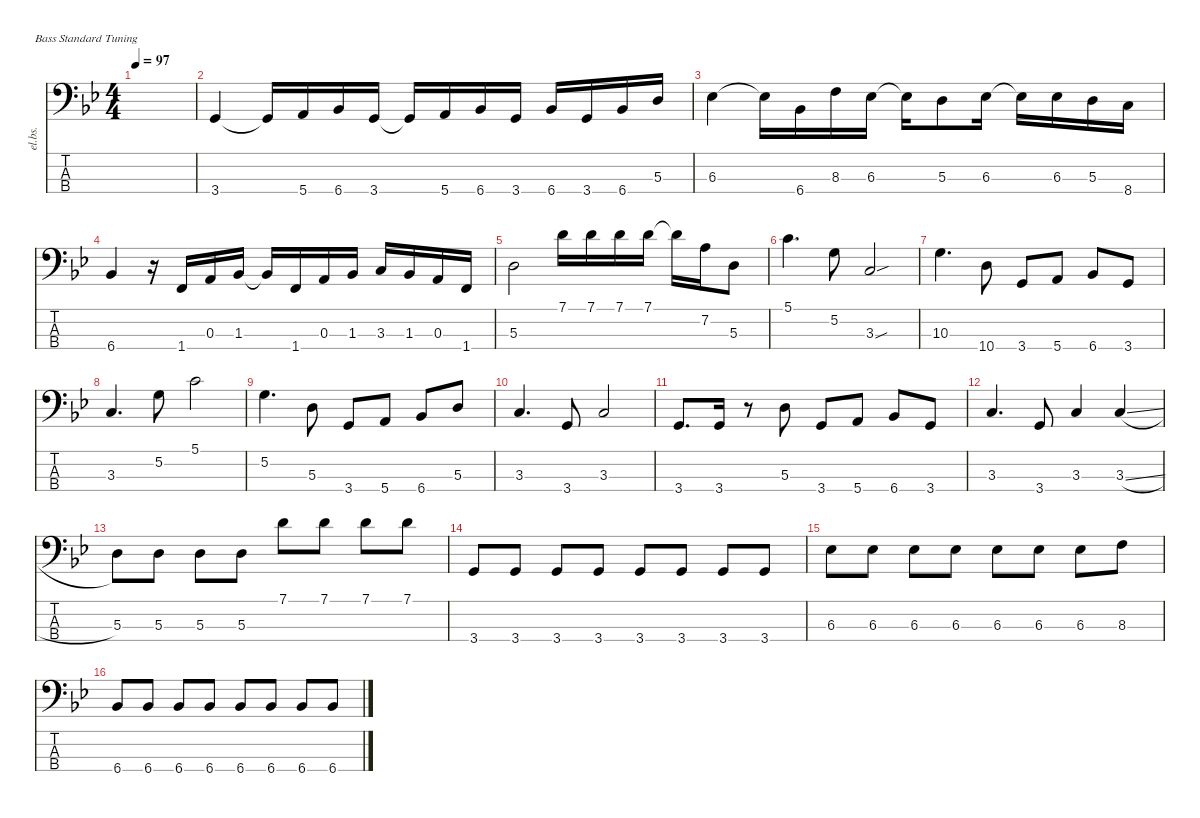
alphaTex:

\defaultSystemsLayout 4
\hideDynamics
\bracketExtendMode nobrackets
\otherSystemsTrackNameOrientation horizontal
\track ("Electric Bass" "el.bs.") {instrument electricbassfinger}
\staff {score tabs}
\tuning (G2 D2 A1 E1)
\ts (4 4)
\tempo 97
\clef f4
\ks bb
|
3.4.4{dy mf} 3.4{t}.16 5.4.16 6.4.16 3.4.16 3.4{t}.16 5.4.16 6.4.16 3.4.16 6.4.16 3.4.16 6.4.16 5.3.16 |
6.3.4 6.3{t}.16 6.4.16 8.3.16 6.3.16 6.3{t}.16 5.3.8 6.3.16 6.3{t}.16 6.3.16 5.3.16 8.4.16 |
6.4.4 r.16 1.4.16 0.3.16 1.3.16 1.3{t}.16 1.4.16 0.3.16 1.3.16 3.3.16 1.3.16 0.3.16 1.4.16 |
5.3.2 7.1.16 7.1.16 7.1.16 7.1.16 7.1{t}.16 7.2.16 5.3.8 |
5.1.4{d} 5.2.8 3.3{sou}.2 |
10.3.4{d} 10.4.8 3.4.8 5.4.8 6.4.8 3.4.8 |
3.3.4{d} 5.2.8 5.1.2 |
5.2.4{d} 5.3.8 3.4.8 5.4.8 6.4.8 5.3.8 |
3.3.4{d} 3.4.8 3.3.2 |
3.4.8{d} 3.4.16 r.8 5.3.8 3.4.8 5.4.8 6.4.8 3.4.8 |
3.3.4{d} 3.4.8 3.3.4 3.3{sl}.4 |
5.3.8 5.3.8 5.3.8 5.3.8 7.1.8 7.1.8 7.1.8 7.1.8 |
3.4.8 3.4.8 3.4.8 3.4.8 3.4.8 3.4.8 3.4.8 3.4.8 |
6.3.8 6.3.8 6.3.8 6.3.8 6.3.8 6.3.8 6.3.8 8.3.8 |
6.4.8 6.4.8 6.4.8 6.4.8 6.4.8 6.4.8 6.4.8 6.4.8
